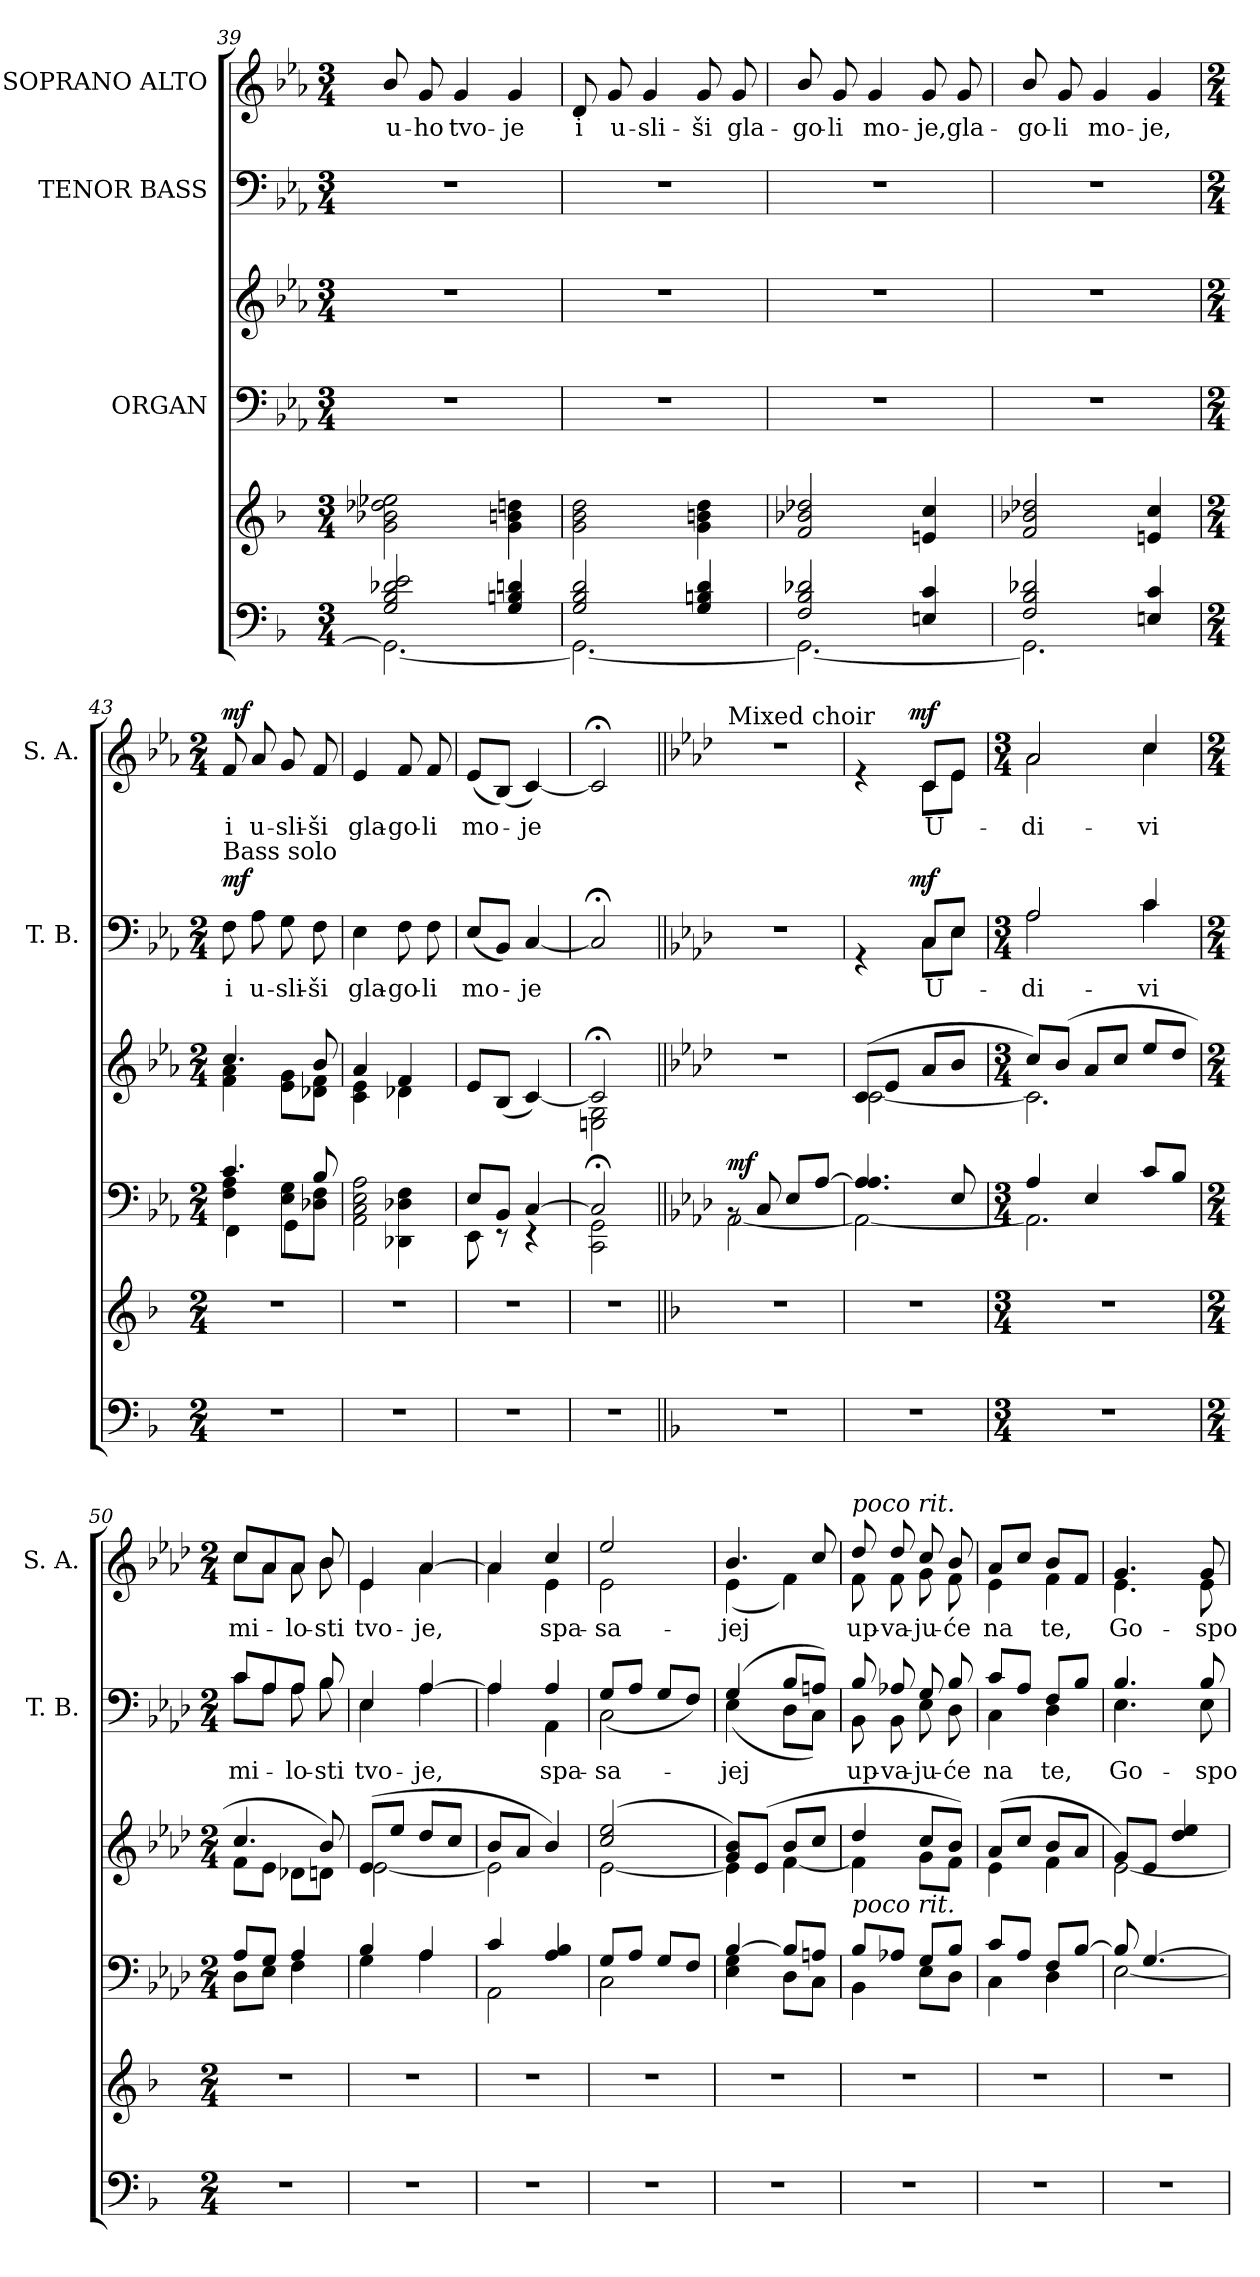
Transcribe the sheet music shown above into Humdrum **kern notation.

**kern	**kern	**kern	**kern	**dynam	**kern	**text	**dynam	**kern	**text	**dynam
*part5	*part4	*part3	*part3	*part3	*part2	*part2	*part2	*part1	*part1	*part1
*staff6	*staff5	*staff4	*staff3	*staff3/4	*staff2	*staff2	*staff2	*staff1	*staff1	*staff1
*	*	*I"ORGAN	*	*	*I"TENOR BASS	*	*	*I"SOPRANO ALTO	*	*
*	*	*	*	*	*I'T. B.	*	*	*I'S. A.	*	*
*clefF4	*clefG2	*clefF4	*clefG2	*	*clefF4	*	*	*clefG2	*	*
*k[b-]	*k[b-]	*k[b-e-a-]	*k[b-e-a-]	*	*k[b-e-a-]	*	*	*k[b-e-a-]	*	*
*F:	*F:	*E-:	*E-:	*	*E-:	*	*	*E-:	*	*
*M3/4	*M3/4	*M3/4	*M3/4	*	*M3/4	*	*	*M3/4	*	*
=39	=39	=39	=39	=39	=39	=39	=39	=39	=39	=39
*^	*	*	*	*	*	*	*	*	*	*
!	!	!	!	!	!	!	!	!	!	!LO:LY:b	!
2G/ 2B-/ 2d-X/ 2e/	2.GG\_	2g\ 2b-X\ 2dd-X\ 2ee-\	2.r	2.r	.	2.r	.	.	8b-/	u-	.
!	!	!	!	!	!	!	!	!	!	!LO:LY:b	!
.	.	.	.	.	.	.	.	.	8g/	-ho	.
!	!	!	!	!	!	!	!	!	!	!LO:LY:b	!
.	.	.	.	.	.	.	.	.	4g/	tvo-	.
!	!	!	!	!	!	!	!	!	!	!LO:LY:b	!
4G/ 4Bn/ 4dn/	.	4g\ 4bn\ 4ddn\	.	.	.	.	.	.	4g/	-je	.
=40	=40	=40	=40	=40	=40	=40	=40	=40	=40	=40	=40
!	!	!	!	!	!	!	!	!	!	!LO:LY:b	!
2G/ 2B-/ 2d/	2.GG\_	2g\ 2b-\ 2dd\	2.r	2.r	.	2.r	.	.	8d/	i	.
!	!	!	!	!	!	!	!	!	!	!LO:LY:b	!
.	.	.	.	.	.	.	.	.	8g/	u-	.
!	!	!	!	!	!	!	!	!	!	!LO:LY:b	!
.	.	.	.	.	.	.	.	.	4g/	-sli-	.
!	!	!	!	!	!	!	!	!	!	!LO:LY:b	!
4G/ 4Bn/ 4d/	.	4g\ 4bn\ 4dd\	.	.	.	.	.	.	8g/	-ši	.
!	!	!	!	!	!	!	!	!	!	!LO:LY:b	!
.	.	.	.	.	.	.	.	.	8g/	gla-	.
=41	=41	=41	=41	=41	=41	=41	=41	=41	=41	=41	=41
!	!	!	!	!	!	!	!	!	!	!LO:LY:b	!
2F/ 2B-/ 2d-X/	2.GG\_	2f/ 2b-X/ 2dd-X/	2.r	2.r	.	2.r	.	.	8b-/	-go-	.
!	!	!	!	!	!	!	!	!	!	!LO:LY:b	!
.	.	.	.	.	.	.	.	.	8g/	-li	.
!	!	!	!	!	!	!	!	!	!	!LO:LY:b	!
.	.	.	.	.	.	.	.	.	4g/	mo-	.
!	!	!	!	!	!	!	!	!	!	!LO:LY:b	!
4En/ 4c/	.	4en/ 4cc/	.	.	.	.	.	.	8g/	-je,gla-	.
.	.	.	.	.	.	.	.	.	8g/	.	.
=42	=42	=42	=42	=42	=42	=42	=42	=42	=42	=42	=42
!	!	!	!	!	!	!	!	!	!	!LO:LY:b	!
2F/ 2B-/ 2d-X/	2.GG\]	2f/ 2b-X/ 2dd-X/	2.r	2.r	.	2.r	.	.	8b-/	-go-	.
!	!	!	!	!	!	!	!	!	!	!LO:LY:b	!
.	.	.	.	.	.	.	.	.	8g/	-li	.
!	!	!	!	!	!	!	!	!	!	!LO:LY:b	!
.	.	.	.	.	.	.	.	.	4g/	mo-	.
!	!	!	!	!	!	!	!	!	!	!LO:LY:b	!
4En/ 4c/	.	4en/ 4cc/	.	.	.	.	.	.	4g/	-je,	.
*v	*v	*	*	*	*	*	*	*	*	*	*
!!LO:LB:g=z
=43	=43	=43	=43	=43	=43	=43	=43	=43	=43	=43
*M2/4	*M2/4	*M2/4	*M2/4	*	*M2/4	*	*	*M2/4	*	*
*	*	*^	*^	*	*	*	*	*	*	*
*	*	*	*^	*	*	*	*	*	*	*	*	*
!	!	!	!	!	!	!	!	!LO:TX:a:t=Bass solo	!	!	!	!	!
!	!	!	!	!	!	!	!	!	!LO:LY:b	!LO:DY:b	!	!LO:LY:b	!LO:DY:a
2r	2r	4.c/	4F\ 4A-\	4FF\	4.cc/	4f\ 4a-\	.	8F\	i	mf	8f/	i	mf
!	!	!	!	!	!	!	!	!	!LO:LY:b	!	!	!LO:LY:b	!
.	.	.	.	.	.	.	.	8A-\	u-	.	8a-/	u-	.
!	!	!	!	!	!	!	!	!	!LO:LY:b	!	!	!LO:LY:b	!
.	.	.	8E-\ 8G\L	4GG\	.	8e-\ 8g\L	.	8G\	-sli-	.	8g/	-sli-	.
!	!	!	!	!	!	!	!	!	!LO:LY:b	!	!	!LO:LY:b	!
.	.	8B-/	8D-X\ 8F\J	.	8b-/	8d-X\ 8f\J	.	8F\	-ši	.	8f/	-ši	.
*	*	*	*v	*v	*	*	*	*	*	*	*	*	*
=44	=44	=44	=44	=44	=44	=44	=44	=44	=44	=44	=44	=44
!	!	!	!	!	!	!	!	!LO:LY:b	!	!	!LO:LY:b	!
2r	2r	2AA-\ 2C\ 2E-\ 2A-\	4ryy	4a-/	4c\ 4e-\	.	4E-\	gla-	.	4e-/	gla-	.
!	!	!	!	!	!	!	!	!LO:LY:b	!	!	!LO:LY:b	!
.	.	.	4DD-X\ 4D-X\ 4F\	4f/	4d-X\	.	8F\	-go-	.	8f/	-go-	.
!	!	!	!	!	!	!	!	!LO:LY:b	!	!	!LO:LY:b	!
.	.	.	.	.	.	.	8F\	-li	.	8f/	-li	.
*	*	*	*	*v	*v	*	*	*	*	*	*	*
=45	=45	=45	=45	=45	=45	=45	=45	=45	=45	=45	=45
!	!	!	!	!	!	!	!LO:LY:b	!	!	!LO:LY:b	!
2r	2r	8E-/L	8EE-\	8e-/L	.	(<8E-/L	mo-	.	(<8e-/L	mo-	.
.	.	8BB-/J	8rDD	(>8B-/J	.	8BB-/J)	.	.	(>8B-/J)	.	.
!	!	!	!	!	!	!	!LO:LY:b	!	!	!LO:LY:b	!
.	.	[>4C/	4rEE	[<4c/)	.	[<4C/	-je	.	[<4c/)	-je	.
=46	=46	=46	=46	=46	=46	=46	=46	=46	=46	=46	=46
*	*	*	*	*^	*	*	*	*	*	*	*
2r	2r	2C;</]	2CC\ 2GG\	2c;</]	2En\ 2G\	.	2C;</]	.	.	2c;</]	.	.
*	*	*	*	*v	*v	*	*	*	*	*	*	*
=47||	=47||	=47||	=47||	=47||	=47||	=47||	=47||	=47||	=47||	=47||	=47||
*	*	*k[b-e-a-d-]	*	*k[b-e-a-d-]	*	*k[b-e-a-d-]	*	*	*k[b-e-a-d-]	*	*
*	*	*A-:	*	*A-:	*	*A-:	*	*	*A-:	*	*
*	*	*	*	*	*	*	*	*	*MM76	*	*
*	*	*	*	*^	*	*	*	*	*	*	*
!	!	!	!	!	!	!	!	!	!	!LO:TX:a:t=Mixed choir	!	!
!	!	!	!	!	!	!LO:DY:a=2	!	!	!	!	!	!
*	*	*	*	*v	*v	*	*	*	*	*	*	*
2r	2r	8rAA	[<2AA-\	2r	mf	2r	.	.	2r	.	.
.	.	8C/	.	.	.	.	.	.	.	.	.
.	.	8E-/L	.	.	.	.	.	.	.	.	.
.	.	[>8A-/J	.	.	.	.	.	.	.	.	.
=48	=48	=48	=48	=48	=48	=48	=48	=48	=48	=48	=48
*	*	*	*	*^	*	*^	*	*	*^	*	*
*	*	*	*	*	*	*	*	*^	*	*	*	*^	*	*
2r	2r	4.A-/] 4.A-/	2AA-\_	(>8c/L	[<2c\	.	4rFF	4ryy	8..ryy	.	.	4rd	4ryy	8..ryy	.	.
.	.	.	.	8e-/J	.	.	.	.	.	.	.	.	.	.	.	.
!	!	!	!	!	!	!	!	!	!	!	!LO:DY:a	!	!	!	!	!LO:DY:a
.	.	.	.	.	.	.	.	.	4ryy	.	mf	.	.	4ryy	.	mf
!	!	!	!	!	!	!	!	!	!	!LO:LY:b	!	!	!	!	!LO:LY:b	!
.	.	.	.	8a-/L	.	.	8C/L	8C\L	.	U-	.	8c/L	8c\L	.	U-	.
.	.	8E-/	.	8b-/J	.	.	8E-/J	8E-\J	.	.	.	8e-/J	8e-\J	.	.	.
.	.	.	.	.	.	.	.	.	32ryy	.	.	.	.	32ryy	.	.
*	*	*	*	*	*	*	*v	*v	*v	*	*	*	*	*	*	*
*	*	*	*	*	*	*	*	*	*	*v	*v	*v	*	*
=49	=49	=49	=49	=49	=49	=49	=49	=49	=49	=49	=49	=49
*M3/4	*M3/4	*M3/4	*	*M3/4	*	*	*M3/4	*	*	*M3/4	*	*
*	*	*	*	*	*	*	*^	*	*	*^	*	*
*	*	*	*	*	*	*	*	*^	*	*	*	*^	*	*
!	!	!	!	!	!	!	!	!	!	!LO:LY:b	!	!	!	!	!LO:LY:b	!
*	*	*	*	*	*	*	*	*v	*v	*	*	*	*	*	*	*
*	*	*	*	*	*	*	*	*	*	*	*	*v	*v	*	*
2.r	2.r	4A-/	2.AA-\]	8cc/L)	2.c\]	.	2A-/	2A-\	-di-	.	2a-/	2a-\	-di-	.
.	.	.	.	(>8b-/J	.	.	.	.	.	.	.	.	.	.
.	.	4E-/	.	8a-/L	.	.	.	.	.	.	.	.	.	.
.	.	.	.	8cc/J	.	.	.	.	.	.	.	.	.	.
!	!	!	!	!	!	!	!	!	!LO:LY:b	!	!	!	!LO:LY:b	!
.	.	8c/L	.	8ee-/L	.	.	4c/	4c\	-vi	.	4cc/	4cc\	-vi	.
.	.	8B-/J	.	8dd-/J	.	.	.	.	.	.	.	.	.	.
=50	=50	=50	=50	=50	=50	=50	=50	=50	=50	=50	=50	=50	=50	=50
*M2/4	*M2/4	*M2/4	*	*M2/4	*	*	*M2/4	*	*	*	*M2/4	*	*	*
!	!	!	!	!	!	!	!	!	!LO:LY:b	!	!	!	!LO:LY:b	!
2r	2r	8A-/L	8D-\L	4.cc/	8f\L	.	8c/L	8c\L	mi-	.	8cc/L	8cc\L	mi-	.
.	.	8G/J	8E-\J	.	8e-\J	.	8A-/	8A-\J	.	.	8a-/	8a-\J	.	.
!	!	!	!	!	!	!	!	!	!LO:LY:b	!	!	!	!LO:LY:b	!
.	.	4A-/	4F\	.	8d-X\L	.	8A-/J	8A-\	-lo-	.	8a-/J	8a-\	-lo-	.
!	!	!	!	!	!	!	!	!	!LO:LY:b	!	!	!	!LO:LY:b	!
.	.	.	.	8b-/)	8dn\J	.	8B-/	8B-\	-sti	.	8b-/	8b-\	-sti	.
!!LO:LB:g=z	!!
=51	=51	=51	=51	=51	=51	=51	=51	=51	=51	=51	=51	=51	=51	=51
!	!	!	!	!	!	!	!	!	!LO:LY:b	!	!	!	!LO:LY:b	!
2r	2r	4B-/	4G\	(>8e-/L	[<2e-\	.	4E-/	4E-\	tvo-	.	4e-/	4e-\	tvo-	.
.	.	.	.	8ee-/J	.	.	.	.	.	.	.	.	.	.
!	!	!	!	!	!	!	!	!	!LO:LY:b	!	!	!	!LO:LY:b	!
.	.	4A-/	4A-\	8dd-/L	.	.	[>4A-/	4A-\	-je,	.	[>4a-/	4a-\	-je,	.
.	.	.	.	8cc/J	.	.	.	.	.	.	.	.	.	.
=52	=52	=52	=52	=52	=52	=52	=52	=52	=52	=52	=52	=52	=52	=52
2r	2r	4c/	2AA-\	8b-/L	2e-\]	.	4A-/]	4A-\	.	.	4a-/]	4a-\	.	.
.	.	.	.	8a-/J	.	.	.	.	.	.	.	.	.	.
!	!	!	!	!	!	!	!	!	!LO:LY:b	!	!	!	!LO:LY:b	!
.	.	4A-/ 4B-/	.	4b-/)	.	.	4A-/	4AA-\	spa-	.	4cc/	4e-\	spa-	.
=53	=53	=53	=53	=53	=53	=53	=53	=53	=53	=53	=53	=53	=53	=53
!	!	!	!	!	!	!	!	!	!LO:LY:b	!	!	!	!LO:LY:b	!
2r	2r	8G/L	2C\	(<2cc/ 2ee-/	[<2e-\	.	2C\	(>8G/L	-sa-	.	2ee-/	2e-\	-sa-	.
.	.	8A-/J	.	.	.	.	.	8A-/J	.	.	.	.	.	.
.	.	8G/L	.	.	.	.	.	8G/L	.	.	.	.	.	.
.	.	8F/J	.	.	.	.	.	8F/J)	.	.	.	.	.	.
=54	=54	=54	=54	=54	=54	=54	=54	=54	=54	=54	=54	=54	=54	=54
!	!	!	!	!	!	!	!	!	!LO:LY:b	!	!	!	!LO:LY:b	!
2r	2r	[>4B-/	4E-\ 4G\	8g/ 8b-/L)	4e-\]	.	(>4G/	(<4E-\	-jej	.	4.b-/	(<4e-\	-jej	.
.	.	.	.	(>8e-/J	.	.	.	.	.	.	.	.	.	.
.	.	8B-/L]	8D-\L	8b-/L	[<4f\	.	8B-/L	8D-\L	.	.	.	4f\)	.	.
.	.	8An/J	8C\J	8cc/J	.	.	8An/J)	8C\J)	.	.	8cc/	.	.	.
=55	=55	=55	=55	=55	=55	=55	=55	=55	=55	=55	=55	=55	=55	=55
!	!	!	!	!	!	!	!	!	!	!	!LO:TX:a:i:t=poco rit.	!	!	!
!	!	!	!	!LO:TX:b:i:t=poco rit.	!	!	!	!	!	!	!	!	!	!
!	!	!	!	!	!	!	!	!	!LO:LY:b	!	!	!	!LO:LY:b	!
2r	2r	8B-/L	4BB-\	4dd-/	4f\]	.	8B-/	8BB-\	up-	.	8dd-/	8f\	up-	.
!	!	!	!	!	!	!	!	!	!LO:LY:b	!	!	!	!LO:LY:b	!
.	.	8A-X/J	.	.	.	.	8A-X/	8BB-\	-va-	.	8dd-/	8f\	-va-	.
!	!	!	!	!	!	!	!	!	!LO:LY:b	!	!	!	!LO:LY:b	!
.	.	8G/L	8E-\L	8cc/L	8g\L	.	8G/	8E-\	-ju-	.	8cc/	8g\	-ju-	.
!	!	!	!	!	!	!	!	!	!LO:LY:b	!	!	!	!LO:LY:b	!
.	.	8B-/J	8D-\J	8b-/J)	8f\J	.	8B-/	8D-\	-će	.	8b-/	8f\	-će	.
=56	=56	=56	=56	=56	=56	=56	=56	=56	=56	=56	=56	=56	=56	=56
!	!	!	!	!	!	!	!	!	!LO:LY:b	!	!	!	!LO:LY:b	!
2r	2r	8c/L	4C\	(>8a-/L	4e-\	.	4C\	8c/L	na	.	4e-\	8a-/L	na	.
.	.	8A-/J	.	8cc/J	.	.	.	8A-/J	.	.	.	8cc/J	.	.
!	!	!	!	!	!	!	!	!	!LO:LY:b	!	!	!	!LO:LY:b	!
.	.	8F/L	4D-\	8b-/L	4f\	.	4D-\	8F/L	te,	.	4f\	8b-/L	te,	.
.	.	[>8B-/J	.	8a-/J	.	.	.	8B-/J	.	.	.	8f/J	.	.
=57	=57	=57	=57	=57	=57	=57	=57	=57	=57	=57	=57	=57	=57	=57
!	!	!	!	!	!	!	!	!	!LO:LY:b	!	!	!	!LO:LY:b	!
2r	2r	8B-/]	[<2E-\	8g/L)	[<2e-\	.	4.B-/	4.E-\	Go-	.	4.g/	4.e-\	Go-	.
.	.	[>4.G/	.	8e-/J	.	.	.	.	.	.	.	.	.	.
.	.	.	.	4dd-/ 4ee-/	.	.	.	.	.	.	.	.	.	.
!	!	!	!	!	!	!	!	!	!LO:LY:b	!	!	!	!LO:LY:b	!
.	.	.	.	.	.	.	8B-/	8E-\	-spo-	.	8g/	8e-\	-spo-	.
*	*	*v	*v	*	*	*	*v	*v	*	*	*v	*v	*	*
*	*	*	*v	*v	*	*	*	*	*	*	*
=	=	=	=	=	=	=	=	=	=	=
*-	*-	*-	*-	*-	*-	*-	*-	*-	*-	*-
